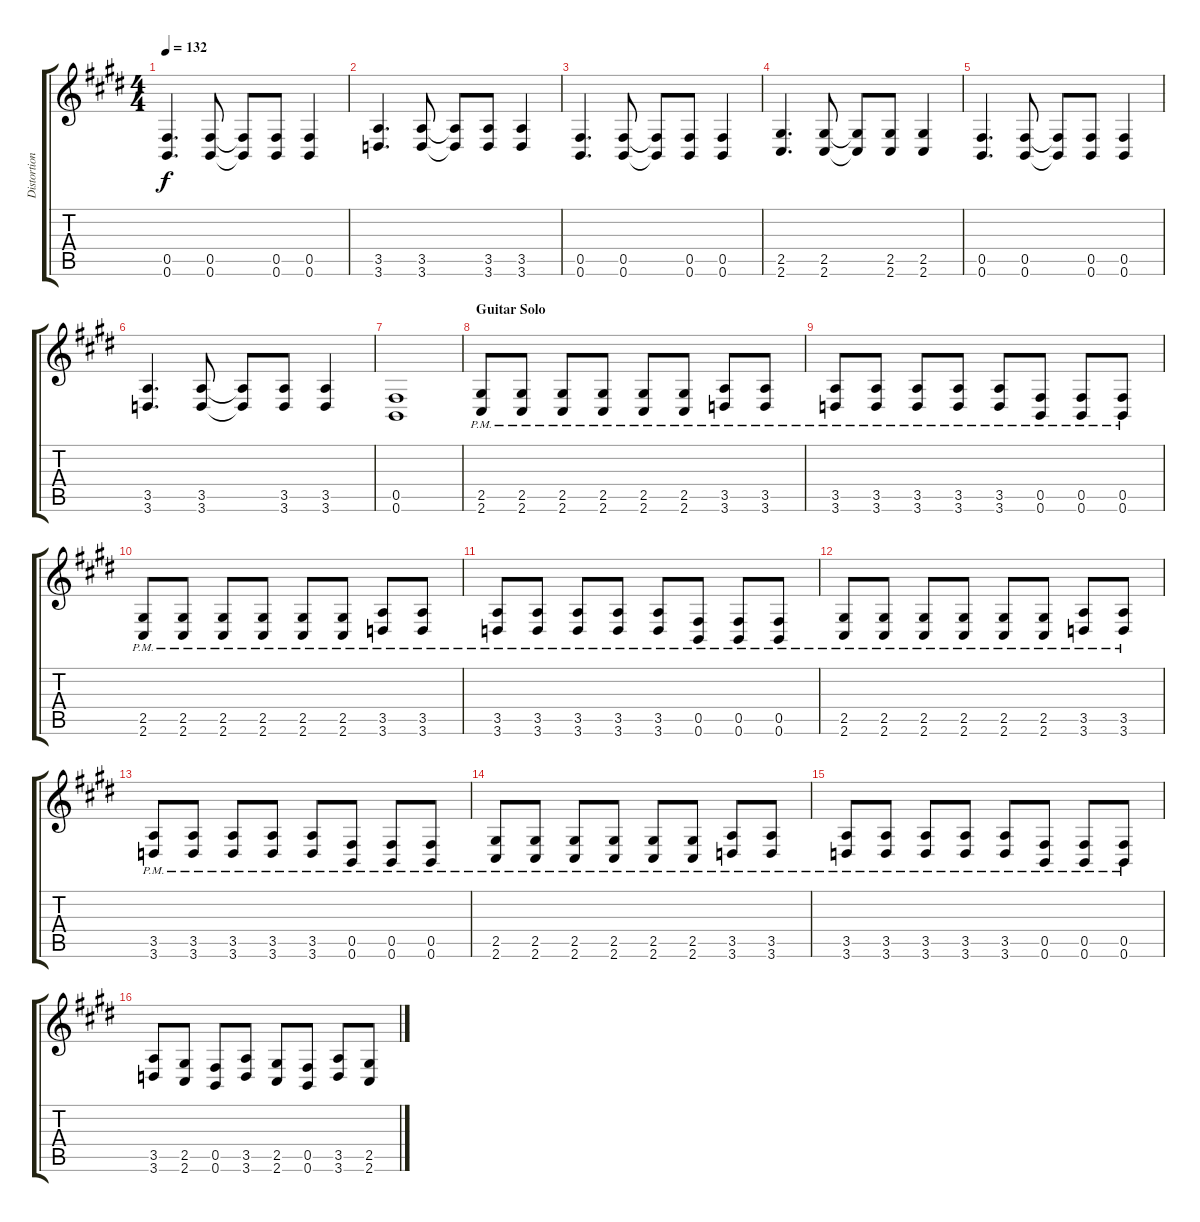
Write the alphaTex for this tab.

\track ("Distortion" "Distortion") {instrument distortionguitar}
\staff {score tabs}
\tuning (Db4 Ab3 E3 B2 Gb2 B1) {hide}
\ts (4 4)
\tempo 132
\clef g2
\ks c#minor
(0.5 0.6).4{d dy f} (0.5 0.6).8 (0.5{t} 0.6{t}).8 (0.5 0.6).8 (0.5 0.6).4 |
\ks e
(3.5 3.6).4{d} (3.5 3.6).8 (3.5{t} 3.6{t}).8 (3.5 3.6).8 (3.5 3.6).4 |
\ks c#minor
(0.5 0.6).4{d} (0.5 0.6).8 (0.5{t} 0.6{t}).8 (0.5 0.6).8 (0.5 0.6).4 |
\ks e
(2.5 2.6).4{d} (2.5 2.6).8 (2.5{t} 2.6{t}).8 (2.5 2.6).8 (2.5 2.6).4 |
\ks c#minor
(0.5 0.6).4{d} (0.5 0.6).8 (0.5{t} 0.6{t}).8 (0.5 0.6).8 (0.5 0.6).4 |
(3.5 3.6).4{d} (3.5 3.6).8 (3.5{t} 3.6{t}).8 (3.5 3.6).8 (3.5 3.6).4 |
\ks e
(0.5 0.6).1 |
\section ("" "Guitar Solo")
\ks c#minor
(2.5{pm} 2.6{pm}).8 (2.5{pm} 2.6{pm}).8 (2.5{pm} 2.6{pm}).8 (2.5{pm} 2.6{pm}).8 (2.5{pm} 2.6{pm}).8 (2.5{pm} 2.6{pm}).8 (3.5{pm} 3.6{pm}).8 (3.5{pm} 3.6{pm}).8 |
(3.5{pm} 3.6{pm}).8 (3.5{pm} 3.6{pm}).8 (3.5{pm} 3.6{pm}).8 (3.5{pm} 3.6{pm}).8 (3.5{pm} 3.6{pm}).8 (0.5{pm} 0.6{pm}).8 (0.5{pm} 0.6{pm}).8 (0.5{pm} 0.6{pm}).8 |
\ks e
(2.5{pm} 2.6{pm}).8 (2.5{pm} 2.6{pm}).8 (2.5{pm} 2.6{pm}).8 (2.5{pm} 2.6{pm}).8 (2.5{pm} 2.6{pm}).8 (2.5{pm} 2.6{pm}).8 (3.5{pm} 3.6{pm}).8 (3.5{pm} 3.6{pm}).8 |
\ks c#minor
(3.5{pm} 3.6{pm}).8 (3.5{pm} 3.6{pm}).8 (3.5{pm} 3.6{pm}).8 (3.5{pm} 3.6{pm}).8 (3.5{pm} 3.6{pm}).8 (0.5{pm} 0.6{pm}).8 (0.5{pm} 0.6{pm}).8 (0.5{pm} 0.6{pm}).8 |
(2.5{pm} 2.6{pm}).8 (2.5{pm} 2.6{pm}).8 (2.5{pm} 2.6{pm}).8 (2.5{pm} 2.6{pm}).8 (2.5{pm} 2.6{pm}).8 (2.5{pm} 2.6{pm}).8 (3.5{pm} 3.6{pm}).8 (3.5{pm} 3.6{pm}).8 |
\ks e
(3.5{pm} 3.6{pm}).8 (3.5{pm} 3.6{pm}).8 (3.5{pm} 3.6{pm}).8 (3.5{pm} 3.6{pm}).8 (3.5{pm} 3.6{pm}).8 (0.5{pm} 0.6{pm}).8 (0.5{pm} 0.6{pm}).8 (0.5{pm} 0.6{pm}).8 |
\ks c#minor
(2.5{pm} 2.6{pm}).8 (2.5{pm} 2.6{pm}).8 (2.5{pm} 2.6{pm}).8 (2.5{pm} 2.6{pm}).8 (2.5{pm} 2.6{pm}).8 (2.5{pm} 2.6{pm}).8 (3.5{pm} 3.6{pm}).8 (3.5{pm} 3.6{pm}).8 |
(3.5{pm} 3.6{pm}).8 (3.5{pm} 3.6{pm}).8 (3.5{pm} 3.6{pm}).8 (3.5{pm} 3.6{pm}).8 (3.5{pm} 3.6{pm}).8 (0.5{pm} 0.6{pm}).8 (0.5{pm} 0.6{pm}).8 (0.5{pm} 0.6{pm}).8 |
\ks e
(3.5 3.6).8 (2.5 2.6).8 (0.5 0.6).8 (3.5 3.6).8 (2.5 2.6).8 (0.5 0.6).8 (3.5 3.6).8 (2.5 2.6).8
